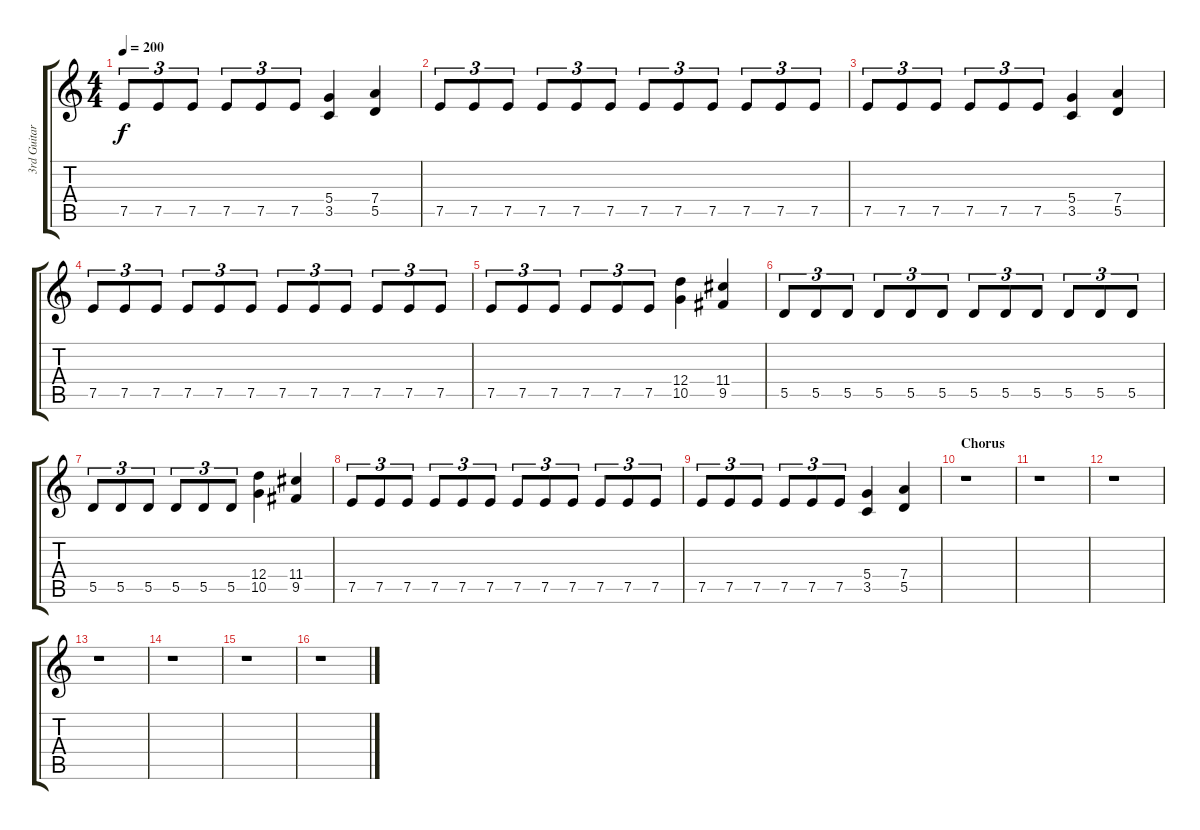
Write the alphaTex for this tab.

\track ("3rd Guitar" "3rd Guitar") {instrument overdrivenguitar}
\staff {score tabs}
\tuning (E4 B3 G3 D3 A2 E2) {hide}
\ts (4 4)
\tempo 200
\clef g2
\ks c
7.5.8{tu (3 2) dy f} 7.5.8{tu (3 2)} 7.5.8{tu (3 2)} 7.5.8{tu (3 2)} 7.5.8{tu (3 2)} 7.5.8{tu (3 2)} (5.4 3.5).4 (7.4 5.5).4 |
7.5.8{tu (3 2)} 7.5.8{tu (3 2)} 7.5.8{tu (3 2)} 7.5.8{tu (3 2)} 7.5.8{tu (3 2)} 7.5.8{tu (3 2)} 7.5.8{tu (3 2)} 7.5.8{tu (3 2)} 7.5.8{tu (3 2)} 7.5.8{tu (3 2)} 7.5.8{tu (3 2)} 7.5.8{tu (3 2)} |
7.5.8{tu (3 2)} 7.5.8{tu (3 2)} 7.5.8{tu (3 2)} 7.5.8{tu (3 2)} 7.5.8{tu (3 2)} 7.5.8{tu (3 2)} (5.4 3.5).4 (7.4 5.5).4 |
7.5.8{tu (3 2)} 7.5.8{tu (3 2)} 7.5.8{tu (3 2)} 7.5.8{tu (3 2)} 7.5.8{tu (3 2)} 7.5.8{tu (3 2)} 7.5.8{tu (3 2)} 7.5.8{tu (3 2)} 7.5.8{tu (3 2)} 7.5.8{tu (3 2)} 7.5.8{tu (3 2)} 7.5.8{tu (3 2)} |
7.5.8{tu (3 2)} 7.5.8{tu (3 2)} 7.5.8{tu (3 2)} 7.5.8{tu (3 2)} 7.5.8{tu (3 2)} 7.5.8{tu (3 2)} (12.4 10.5).4 (11.4 9.5).4 |
5.5.8{tu (3 2)} 5.5.8{tu (3 2)} 5.5.8{tu (3 2)} 5.5.8{tu (3 2)} 5.5.8{tu (3 2)} 5.5.8{tu (3 2)} 5.5.8{tu (3 2)} 5.5.8{tu (3 2)} 5.5.8{tu (3 2)} 5.5.8{tu (3 2)} 5.5.8{tu (3 2)} 5.5.8{tu (3 2)} |
5.5.8{tu (3 2)} 5.5.8{tu (3 2)} 5.5.8{tu (3 2)} 5.5.8{tu (3 2)} 5.5.8{tu (3 2)} 5.5.8{tu (3 2)} (12.4 10.5).4 (11.4 9.5).4 |
7.5.8{tu (3 2)} 7.5.8{tu (3 2)} 7.5.8{tu (3 2)} 7.5.8{tu (3 2)} 7.5.8{tu (3 2)} 7.5.8{tu (3 2)} 7.5.8{tu (3 2)} 7.5.8{tu (3 2)} 7.5.8{tu (3 2)} 7.5.8{tu (3 2)} 7.5.8{tu (3 2)} 7.5.8{tu (3 2)} |
7.5.8{tu (3 2)} 7.5.8{tu (3 2)} 7.5.8{tu (3 2)} 7.5.8{tu (3 2)} 7.5.8{tu (3 2)} 7.5.8{tu (3 2)} (5.4 3.5).4 (7.4 5.5).4 |
\section ("" "Chorus")
r.1 |
r.1 |
r.1 |
r.1 |
r.1 |
r.1 |
r.1
